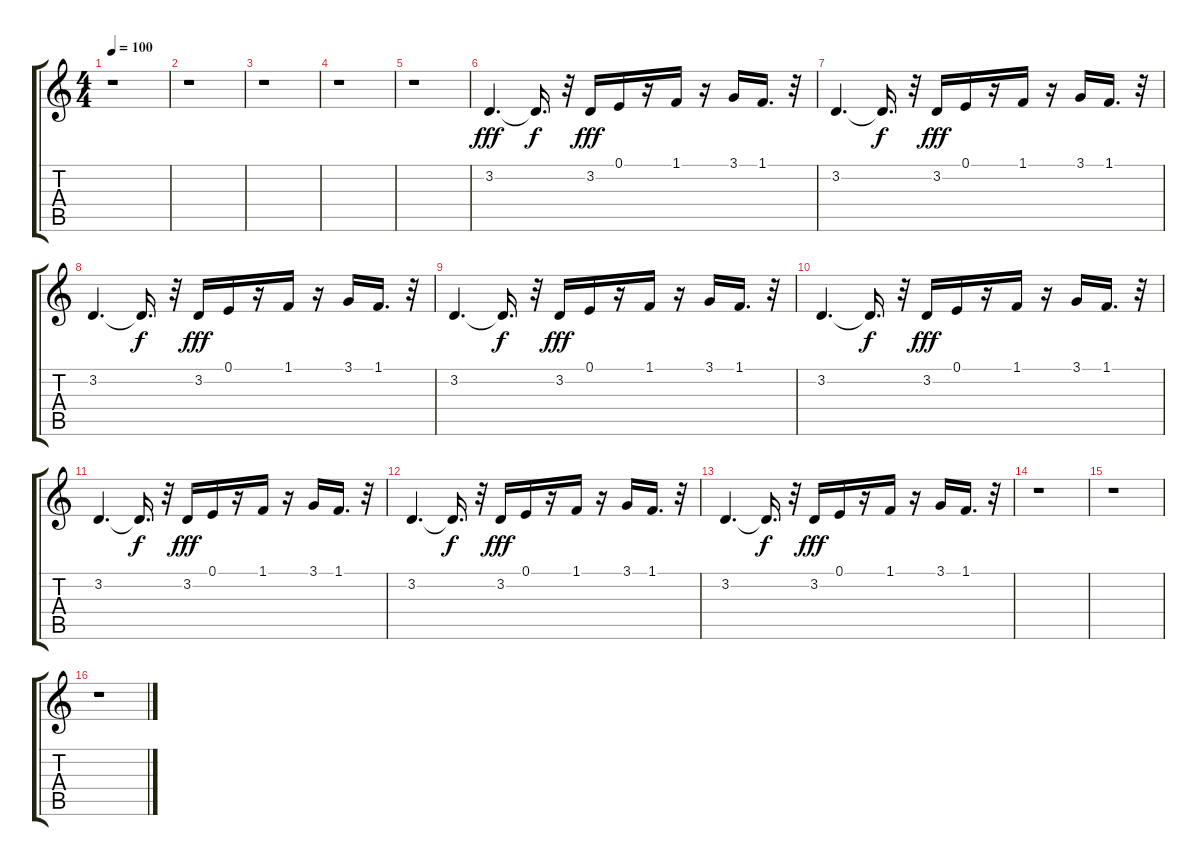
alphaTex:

\track "" {instrument altosax}
\staff {score tabs}
\tuning (E4 B3 G3 D3 A2 E2) {hide}
\ts (4 4)
\tempo 100
\clef g2
\ks c
r.1{dy fff} |
r.1 |
r.1 |
r.1 |
r.1 |
3.2.4{d} 3.2{t}.16{d dy f} r.32 3.2.16{dy fff} 0.1.16 r.16 1.1.16 r.16 3.1.16 1.1.16{d} r.32 |
3.2.4{d} 3.2{t}.16{d dy f} r.32 3.2.16{dy fff} 0.1.16 r.16 1.1.16 r.16 3.1.16 1.1.16{d} r.32 |
3.2.4{d} 3.2{t}.16{d dy f} r.32 3.2.16{dy fff} 0.1.16 r.16 1.1.16 r.16 3.1.16 1.1.16{d} r.32 |
3.2.4{d} 3.2{t}.16{d dy f} r.32 3.2.16{dy fff} 0.1.16 r.16 1.1.16 r.16 3.1.16 1.1.16{d} r.32 |
3.2.4{d} 3.2{t}.16{d dy f} r.32 3.2.16{dy fff} 0.1.16 r.16 1.1.16 r.16 3.1.16 1.1.16{d} r.32 |
3.2.4{d} 3.2{t}.16{d dy f} r.32 3.2.16{dy fff} 0.1.16 r.16 1.1.16 r.16 3.1.16 1.1.16{d} r.32 |
3.2.4{d} 3.2{t}.16{d dy f} r.32 3.2.16{dy fff} 0.1.16 r.16 1.1.16 r.16 3.1.16 1.1.16{d} r.32 |
3.2.4{d} 3.2{t}.16{d dy f} r.32 3.2.16{dy fff} 0.1.16 r.16 1.1.16 r.16 3.1.16 1.1.16{d} r.32 |
r.1 |
r.1 |
r.1
